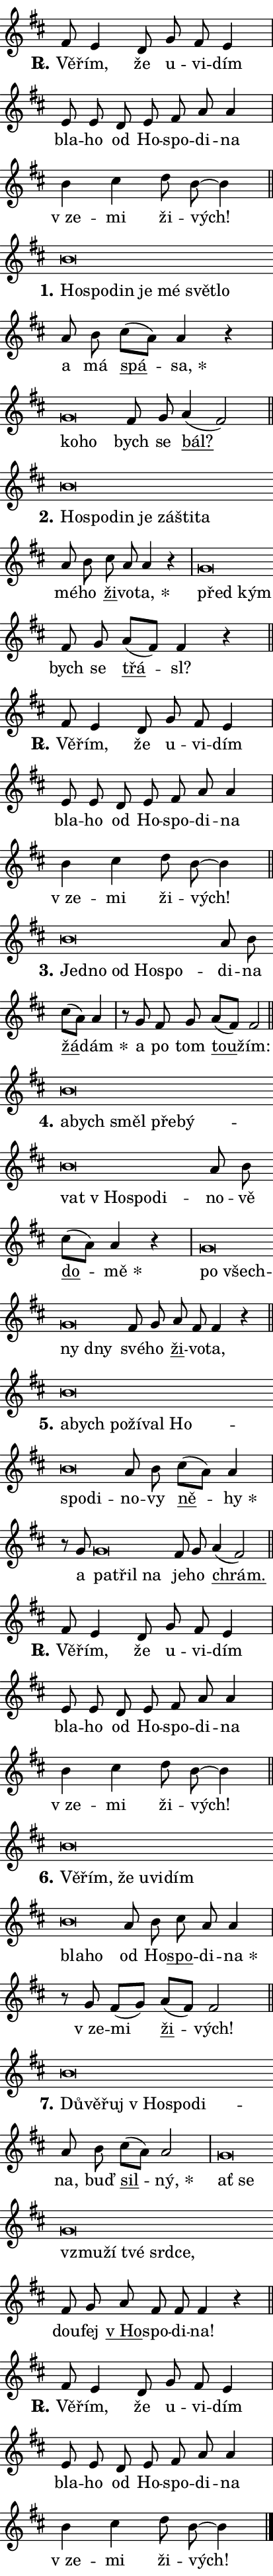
\version "2.24.0"
\header { tagline = "" }
\paper {
  indent = 0\cm
  top-margin = 0\cm
  right-margin = 0\cm
  bottom-margin = 0\cm
  left-margin = 0\cm
  paper-width = 7\cm
  page-breaking = #ly:one-page-breaking
  system-system-spacing.basic-distance = #11
  score-system-spacing.basic-distance = #11
  ragged-last = ##f
}


%% Author: Thomas Morley
%% https://lists.gnu.org/archive/html/lilypond-user/2020-05/msg00002.html
#(define (line-position grob)
"Returns position of @var[grob} in current system:
   @code{'start}, if at first time-step
   @code{'end}, if at last time-step
   @code{'middle} otherwise
"
  (let* ((col (ly:item-get-column grob))
         (ln (ly:grob-object col 'left-neighbor))
         (rn (ly:grob-object col 'right-neighbor))
         (col-to-check-left (if (ly:grob? ln) ln col))
         (col-to-check-right (if (ly:grob? rn) rn col))
         (break-dir-left
           (and
             (ly:grob-property col-to-check-left 'non-musical #f)
             (ly:item-break-dir col-to-check-left)))
         (break-dir-right
           (and
             (ly:grob-property col-to-check-right 'non-musical #f)
             (ly:item-break-dir col-to-check-right))))
        (cond ((eqv? 1 break-dir-left) 'start)
              ((eqv? -1 break-dir-right) 'end)
              (else 'middle))))

#(define (tranparent-at-line-position vctor)
  (lambda (grob)
  "Relying on @code{line-position} select the relevant enry from @var{vctor}.
Used to determine transparency,"
    (case (line-position grob)
      ((end) (not (vector-ref vctor 0)))
      ((middle) (not (vector-ref vctor 1)))
      ((start) (not (vector-ref vctor 2))))))

noteHeadBreakVisibility =
#(define-music-function (break-visibility)(vector?)
"Makes @code{NoteHead}s transparent relying on @var{break-visibility}"
#{
  \override NoteHead.transparent =
    #(tranparent-at-line-position break-visibility)
#})

#(define delete-ledgers-for-transparent-note-heads
  (lambda (grob)
    "Reads whether a @code{NoteHead} is transparent.
If so this @code{NoteHead} is removed from @code{'note-heads} from
@var{grob}, which is supposed to be @code{LedgerLineSpanner}.
As a result ledgers are not printed for this @code{NoteHead}"
    (let* ((nhds-array (ly:grob-object grob 'note-heads))
           (nhds-list
             (if (ly:grob-array? nhds-array)
                 (ly:grob-array->list nhds-array)
                 '()))
           ;; Relies on the transparent-property being done before
           ;; Staff.LedgerLineSpanner.after-line-breaking is executed.
           ;; This is fragile ...
           (to-keep
             (remove
               (lambda (nhd)
                 (ly:grob-property nhd 'transparent #f))
               nhds-list)))
      ;; TODO find a better method to iterate over grob-arrays, similiar
      ;; to filter/remove etc for lists
      ;; For now rebuilt from scratch
      (set! (ly:grob-object grob 'note-heads)  '())
      (for-each
        (lambda (nhd)
          (ly:pointer-group-interface::add-grob grob 'note-heads nhd))
        to-keep))))

hideNotes = {
  \noteHeadBreakVisibility #begin-of-line-visible
}
unHideNotes = {
  \noteHeadBreakVisibility #all-visible
}

% work-around for resetting accidentals
% https://lilypond.org/doc/v2.23/Documentation/notation/displaying-rhythms#unmetered-music
cadenzaMeasure = {
  \cadenzaOff
  \partial 1024 s1024
  \cadenzaOn
}

#(define-markup-command (accent layout props text) (markup?)
  "Underline accented syllable"
  (interpret-markup layout props
    #{\markup \override #'(offset . 4.3) \underline { #text }#}))

responsum = \markup \concat {
  "R" \hspace #-1.05 \path #0.1 #'((moveto 0 0.07) (lineto 0.9 0.8)) \hspace #0.05 "."
}

\layout {
    \context {
        \Staff
        \remove "Time_signature_engraver"
        \override LedgerLineSpanner.after-line-breaking = #delete-ledgers-for-transparent-note-heads
    }
    \context {
        \Voice {
            \override NoteHead.output-attributes = #'((class . "notehead"))
            \override Hairpin.height = #0.55
        }
    }
    \context {
        \Lyrics {
            \override StanzaNumber.output-attributes = #'((class . "stanzanumber"))
            \override LyricSpace.minimum-distance = #0.9
            \override LyricText.font-name = #"TeX Gyre Schola"
            \override LyricText.font-size = 1
            \override StanzaNumber.font-name = #"TeX Gyre Schola Bold"
            \override StanzaNumber.font-size = 1
        }
    }
}

% magnetic-lyrics.ily
%
%   written by
%     Jean Abou Samra <jean@abou-samra.fr>
%     Werner Lemberg <wl@gnu.org>
%
%   adapted by
%     Jiri Hon <jiri.hon@gmail.com>
%
% Version 2022-Apr-15

% https://www.mail-archive.com/lilypond-user@gnu.org/msg149350.html

#(define (Left_hyphen_pointer_engraver context)
   "Collect syllable-hyphen-syllable occurrences in lyrics and store
them in properties.  This engraver only looks to the left.  For
example, if the lyrics input is @code{foo -- bar}, it does the
following.

@itemize @bullet
@item
Set the @code{text} property of the @code{LyricHyphen} grob between
@q{foo} and @q{bar} to @code{foo}.

@item
Set the @code{left-hyphen} property of the @code{LyricText} grob with
text @q{foo} to the @code{LyricHyphen} grob between @q{foo} and
@q{bar}.
@end itemize

Use this auxiliary engraver in combination with the
@code{lyric-@/text::@/apply-@/magnetic-@/offset!} hook."
   (let ((hyphen #f)
         (text #f))
     (make-engraver
      (acknowledgers
       ((lyric-syllable-interface engraver grob source-engraver)
        (set! text grob)))
      (end-acknowledgers
       ((lyric-hyphen-interface engraver grob source-engraver)
        ;(when (not (grob::has-interface grob 'lyric-space-interface))
          (set! hyphen grob)));)
      ((stop-translation-timestep engraver)
       (when (and text hyphen)
         (ly:grob-set-object! text 'left-hyphen hyphen))
       (set! text #f)
       (set! hyphen #f)))))

#(define (lyric-text::apply-magnetic-offset! grob)
   "If the space between two syllables is less than the value in
property @code{LyricText@/.details@/.squash-threshold}, move the right
syllable to the left so that it gets concatenated with the left
syllable.

Use this function as a hook for
@code{LyricText@/.after-@/line-@/breaking} if the
@code{Left_@/hyphen_@/pointer_@/engraver} is active."
   (let ((hyphen (ly:grob-object grob 'left-hyphen #f)))
     (when hyphen
       (let ((left-text (ly:spanner-bound hyphen LEFT)))
         (when (grob::has-interface left-text 'lyric-syllable-interface)
           (let* ((common (ly:grob-common-refpoint grob left-text X))
                  (this-x-ext (ly:grob-extent grob common X))
                  (left-x-ext
                   (begin
                     ;; Trigger magnetism for left-text.
                     (ly:grob-property left-text 'after-line-breaking)
                     (ly:grob-extent left-text common X)))
                  ;; `delta` is the gap width between two syllables.
                  (delta (- (interval-start this-x-ext)
                            (interval-end left-x-ext)))
                  (details (ly:grob-property grob 'details))
                  (threshold (assoc-get 'squash-threshold details 0.2)))
             (when (< delta threshold)
               (let* (;; We have to manipulate the input text so that
                      ;; ligatures crossing syllable boundaries are not
                      ;; disabled.  For languages based on the Latin
                      ;; script this is essentially a beautification.
                      ;; However, for non-Western scripts it can be a
                      ;; necessity.
                      (lt (ly:grob-property left-text 'text))
                      (rt (ly:grob-property grob 'text))
                      (is-space (grob::has-interface hyphen 'lyric-space-interface))
                      (space (if is-space " " ""))
                      (space-markup (grob-interpret-markup grob " "))
                      (space-size (interval-length (ly:stencil-extent space-markup X)))
                      (extra-delta (if is-space space-size 0))
                      ;; Append new syllable.
                      (ltrt-space (if (and (string? lt) (string? rt))
                                (string-append lt space rt)
                                (make-concat-markup (list lt space rt))))
                      ;; Right-align `ltrt` to the right side.
                      (ltrt-space-markup (grob-interpret-markup
                               grob
                               (make-translate-markup
                                (cons (interval-length this-x-ext) 0)
                                (make-right-align-markup ltrt-space)))))
                 (begin
                   ;; Don't print `left-text`.
                   (ly:grob-set-property! left-text 'stencil #f)
                   ;; Set text and stencil (which holds all collected
                   ;; syllables so far) and shift it to the left.
                   (ly:grob-set-property! grob 'text ltrt-space)
                   (ly:grob-set-property! grob 'stencil ltrt-space-markup)
                   (ly:grob-translate-axis! grob (- (- delta extra-delta)) X))))))))))


#(define (lyric-hyphen::displace-bounds-first grob)
   ;; Make very sure this callback isn't triggered too early.
   (let ((left (ly:spanner-bound grob LEFT))
         (right (ly:spanner-bound grob RIGHT)))
     (ly:grob-property left 'after-line-breaking)
     (ly:grob-property right 'after-line-breaking)
     (ly:lyric-hyphen::print grob)))

squashThreshold = #0.4

\layout {
  \context {
    \Lyrics
    \consists #Left_hyphen_pointer_engraver
    \override LyricText.after-line-breaking =
      #lyric-text::apply-magnetic-offset!
    \override LyricHyphen.stencil = #lyric-hyphen::displace-bounds-first
    \override LyricText.details.squash-threshold = \squashThreshold
    \override LyricHyphen.minimum-distance = 0
    \override LyricHyphen.minimum-length = \squashThreshold
  }
}

squash = \override LyricText.details.squash-threshold = 9999
unSquash = \override LyricText.details.squash-threshold = \squashThreshold

left = \override LyricText.self-alignment-X = #LEFT
unLeft = \revert LyricText.self-alignment-X

starOffset = #(lambda (grob) 
                (let ((x_offset (ly:self-alignment-interface::aligned-on-x-parent grob)))
                  (if (= x_offset 0) 0 (+ x_offset 1.2))))

star = #(define-music-function (syllable)(string?)
"Append star separator at the end of a syllable"
#{
  \once \override LyricText.X-offset = #starOffset
  \lyricmode { \markup {
    #syllable
    \override #'((font-name . "TeX Gyre Schola Bold")) \hspace #0.2 \lower #0.65 \larger "*"
  } }
#})

starAccent = #(define-music-function (syllable)(string?)
"Append star separator at the end of a syllable and make accent"
#{
  \once \override LyricText.X-offset = #starOffset
  \lyricmode { \markup {
    \accent #syllable
    \override #'((font-name . "TeX Gyre Schola Bold")) \hspace #0.2 \lower #0.65 \larger "*"
  } }
#})

breath = #(define-music-function (syllable)(string?)
"Append breathing indicator at the end of a syllable"
#{
  \lyricmode { \markup { #syllable "+" } }
#})

optionalBreath = #(define-music-function (syllable)(string?)
"Append optional breathing indicator at the end of a syllable"
#{
  \lyricmode { \markup { #syllable "(+)" } }
#})


\score {
    <<
        \new Voice = "melody" { \cadenzaOn \key d \major \relative { fis'8 e4 d8 g fis e4 \cadenzaMeasure \bar "|" e8 e d e \bar "" fis a a4 \cadenzaMeasure \bar "|" b cis d8 b~ b4 \cadenzaMeasure \bar "||" \break } }
        \new Lyrics \lyricsto "melody" { \lyricmode { \set stanza = \responsum
Vě -- řím, že u -- vi -- dím bla -- ho od Ho -- spo -- di -- na "v ze" -- mi ži -- vých! } }
    >>
    \layout {}
}

\score {
    <<
        \new Voice = "melody" { \cadenzaOn \key d \major \relative { b'\breve*1/16 \hideNotes \breve*1/16 \bar "" \breve*1/16 \bar "" \breve*1/16 \bar "" \breve*1/16 \bar "" \breve*1/16 \breve*1/16 \bar "" \unHideNotes a8 b \bar "" cis[( a)] a4 r \cadenzaMeasure \bar "|" g\breve*1/16 \hideNotes \breve*1/16 \bar "" \unHideNotes fis8 g \bar "" a4(fis2) \cadenzaMeasure \bar "||" \break } }
        \new Lyrics \lyricsto "melody" { \lyricmode { \set stanza = "1."
\left Ho -- \squash spo -- din je mé svět -- lo \unLeft \unSquash a má \markup \accent spá -- \star sa, \left ko -- \squash ho \unLeft \unSquash bych se \markup \accent bál? } }
    >>
    \layout {}
}

\score {
    <<
        \new Voice = "melody" { \cadenzaOn \key d \major \relative { b'\breve*1/16 \hideNotes \breve*1/16 \bar "" \breve*1/16 \bar "" \breve*1/16 \bar "" \breve*1/16 \bar "" \breve*1/16 \breve*1/16 \bar "" \unHideNotes a8 b \bar "" cis a a4 r \cadenzaMeasure \bar "|" g\breve*1/16 \hideNotes \breve*1/16 \bar "" \unHideNotes fis8 g \bar "" a[(fis)] fis4 r \cadenzaMeasure \bar "||" \break } }
        \new Lyrics \lyricsto "melody" { \lyricmode { \set stanza = "2."
\left Ho -- \squash spo -- din je zá -- šti -- ta \unLeft \unSquash mé -- ho \markup \accent ži -- vo -- \star ta, \left před \squash kým \unLeft \unSquash bych se \markup \accent třá -- sl? } }
    >>
    \layout {}
}

\score {
    <<
        \new Voice = "melody" { \cadenzaOn \key d \major \relative { fis'8 e4 d8 g fis e4 \cadenzaMeasure \bar "|" e8 e d e \bar "" fis a a4 \cadenzaMeasure \bar "|" b cis d8 b~ b4 \cadenzaMeasure \bar "||" \break } }
        \new Lyrics \lyricsto "melody" { \lyricmode { \set stanza = \responsum
Vě -- řím, že u -- vi -- dím bla -- ho od Ho -- spo -- di -- na "v ze" -- mi ži -- vých! } }
    >>
    \layout {}
}

\score {
    <<
        \new Voice = "melody" { \cadenzaOn \key d \major \relative { b'\breve*1/16 \hideNotes \breve*1/16 \bar "" \breve*1/16 \bar "" \breve*1/16 \breve*1/16 \bar "" \unHideNotes a8 b \bar "" cis[( a)] a4 \cadenzaMeasure \bar "|" r8 g8 fis8 g \bar "" a[(fis)] fis2 \cadenzaMeasure \bar "||" \break } }
        \new Lyrics \lyricsto "melody" { \lyricmode { \set stanza = "3."
\left Jed -- \squash no od Ho -- spo -- \unLeft \unSquash di -- na \markup \accent žá -- \star dám a po tom \markup \accent tou -- žím: } }
    >>
    \layout {}
}

\score {
    <<
        \new Voice = "melody" { \cadenzaOn \key d \major \relative { b'\breve*1/16 \hideNotes \breve*1/16 \bar "" \breve*1/16 \bar "" \breve*1/16 \bar "" \breve*1/16 \bar "" \breve*1/16 \bar "" \breve*1/16 \bar "" \breve*1/16 \breve*1/16 \bar "" \unHideNotes a8 b \bar "" cis[( a)] a4 r \cadenzaMeasure \bar "|" g\breve*1/16 \hideNotes \breve*1/16 \bar "" \breve*1/16 \breve*1/16 \bar "" \unHideNotes fis8 g \bar "" a fis fis4 r \cadenzaMeasure \bar "||" \break } }
        \new Lyrics \lyricsto "melody" { \lyricmode { \set stanza = "4."
\left a -- \squash bych směl pře -- bý -- vat "v Ho" -- spo -- di -- \unLeft \unSquash no -- vě \markup \accent do -- \star mě \left po \squash všech -- ny dny \unLeft \unSquash své -- ho \markup \accent ži -- vo -- ta, } }
    >>
    \layout {}
}

\score {
    <<
        \new Voice = "melody" { \cadenzaOn \key d \major \relative { b'\breve*1/16 \hideNotes \breve*1/16 \bar "" \breve*1/16 \bar "" \breve*1/16 \bar "" \breve*1/16 \bar "" \breve*1/16 \bar "" \breve*1/16 \breve*1/16 \bar "" \unHideNotes a8 b \bar "" cis[( a)] a4 \cadenzaMeasure \bar "|" r8 g8 g\breve*1/16 \hideNotes \breve*1/16 \breve*1/16 \bar "" \unHideNotes fis8 g \bar "" a4(fis2) \cadenzaMeasure \bar "||" \break } }
        \new Lyrics \lyricsto "melody" { \lyricmode { \set stanza = "5."
\left a -- \squash bych po -- ží -- val Ho -- spo -- di -- \unLeft \unSquash no -- vy \markup \accent ně -- \star hy a \left pa -- \squash třil na \unLeft \unSquash je -- ho \markup \accent chrám. } }
    >>
    \layout {}
}

\score {
    <<
        \new Voice = "melody" { \cadenzaOn \key d \major \relative { fis'8 e4 d8 g fis e4 \cadenzaMeasure \bar "|" e8 e d e \bar "" fis a a4 \cadenzaMeasure \bar "|" b cis d8 b~ b4 \cadenzaMeasure \bar "||" \break } }
        \new Lyrics \lyricsto "melody" { \lyricmode { \set stanza = \responsum
Vě -- řím, že u -- vi -- dím bla -- ho od Ho -- spo -- di -- na "v ze" -- mi ži -- vých! } }
    >>
    \layout {}
}

\score {
    <<
        \new Voice = "melody" { \cadenzaOn \key d \major \relative { b'\breve*1/16 \hideNotes \breve*1/16 \bar "" \breve*1/16 \bar "" \breve*1/16 \bar "" \breve*1/16 \bar "" \breve*1/16 \bar "" \breve*1/16 \breve*1/16 \bar "" \unHideNotes a8 b \bar "" cis a a4 \cadenzaMeasure \bar "|" r8 g8 fis8[( g)] \bar "" a[( fis)] fis2 \cadenzaMeasure \bar "||" \break } }
        \new Lyrics \lyricsto "melody" { \lyricmode { \set stanza = "6."
\left Vě -- \squash řím, že u -- vi -- dím bla -- ho \unLeft \unSquash od Ho -- \markup \accent spo -- di -- \star na "v ze" -- mi \markup \accent ži -- vých! } }
    >>
    \layout {}
}

\score {
    <<
        \new Voice = "melody" { \cadenzaOn \key d \major \relative { b'\breve*1/16 \hideNotes \breve*1/16 \bar "" \breve*1/16 \bar "" \breve*1/16 \bar "" \breve*1/16 \breve*1/16 \bar "" \unHideNotes a8 b \bar "" cis[( a)] a2 \cadenzaMeasure \bar "|" g\breve*1/16 \hideNotes \breve*1/16 \bar "" \breve*1/16 \bar "" \breve*1/16 \bar "" \breve*1/16 \bar "" \breve*1/16 \breve*1/16 \bar "" \unHideNotes fis8 g \bar "" a fis fis fis4 r \cadenzaMeasure \bar "||" \break } }
        \new Lyrics \lyricsto "melody" { \lyricmode { \set stanza = "7."
\left Dů -- \squash vě -- řuj "v Ho" -- spo -- di -- \unLeft \unSquash na, buď \markup \accent sil -- \star ný, \left ať \squash se vzmu -- ží tvé srd -- ce, \unLeft \unSquash dou -- fej \markup \accent "v Ho" -- spo -- di -- na! } }
    >>
    \layout {}
}

\score {
    <<
        \new Voice = "melody" { \cadenzaOn \key d \major \relative { fis'8 e4 d8 g fis e4 \cadenzaMeasure \bar "|" e8 e d e \bar "" fis a a4 \cadenzaMeasure \bar "|" b cis d8 b~ b4 \cadenzaMeasure \bar "||" \break } \bar "|." }
        \new Lyrics \lyricsto "melody" { \lyricmode { \set stanza = \responsum
Vě -- řím, že u -- vi -- dím bla -- ho od Ho -- spo -- di -- na "v ze" -- mi ži -- vých! } }
    >>
    \layout {}
}
